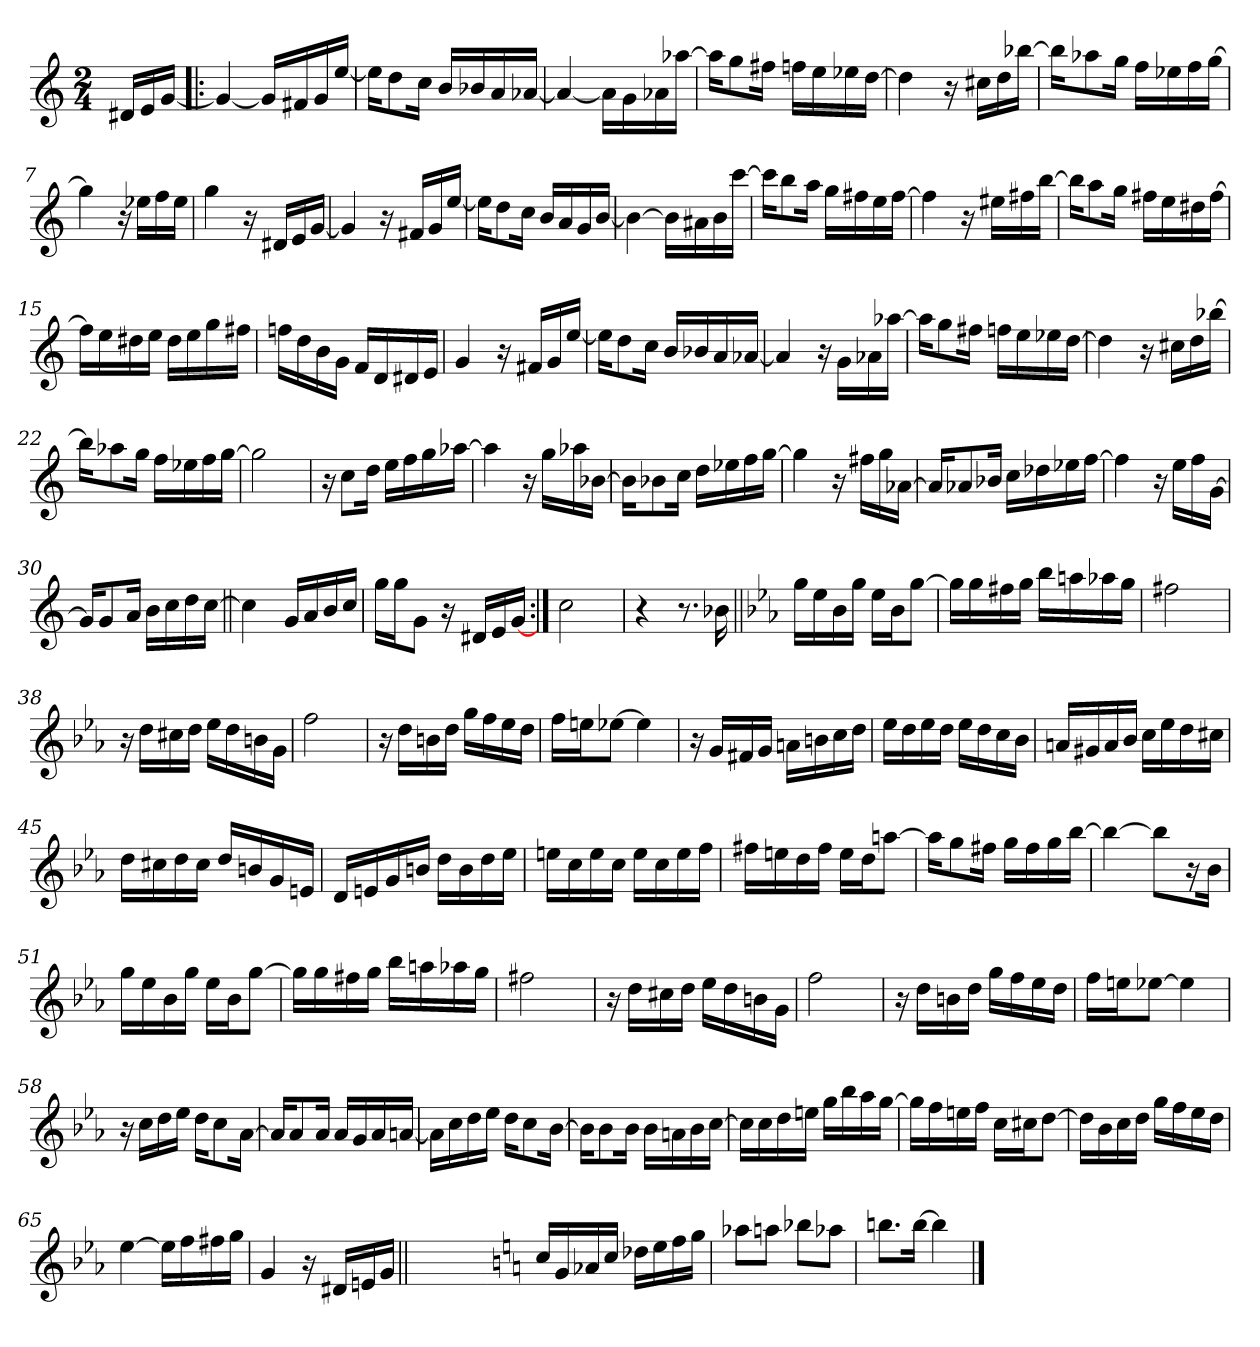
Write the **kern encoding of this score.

**kern
*part1
*staff1
*clefG2
*k[]
*C:
*M2/4
=
16d#X/LL
16e/
[16g/JJ
=1!|:
4g/_
16g/LL]
16f#X/
16g/
[16ee/JJ
=2
16ee\KL]
8dd\
16cc\Jk
16b/LL
16b-X/
16a/
[16a-X/JJ
=3
4a-/_
16a-\LL]
16g\
16a-X\
[16aa-X\JJ
=4
16aa-\KL]
8gg\
16ff#X\Jk
16ffn\LL
16ee\
16ee-X\
[16dd\JJ
!!LO:LB:g=z
=5
4dd\]
16r
16cc#X\LL
16dd\
[16bb-X\JJ
=6
16bb-\KL]
8aa-X\
16gg\Jk
16ff\LL
16ee-X\
16ff\
[16gg\JJ
=7
4gg\]
16r
16ee-X\LL
16ff\
16ee-\JJ
=8
4gg\
16r
16d#X/LL
16e/
[16g/JJ
=9
4g/]
16r
16f#X/LL
16g/
[16ee/JJ
!!LO:LB:g=z
=10
16ee\KL]
8dd\
16cc\Jk
16b/LL
16a/
16g/
[16b/JJ
=11
4b\_
16b\LL]
16a#X\
16b\
[16ccc\JJ
=12
16ccc\KL]
8bb\
16aa\Jk
16gg\LL
16ff#X\
16ee\
[16ff#\JJ
=13
4ff#\]
16r
16ee#X\LL
16ff#X\
[16bb\JJ
!!LO:LB:g=z
=14
16bb\KL]
8aa\
16gg\Jk
16ff#X\LL
16ee\
16dd#X\
[16ff#\JJ
=15
16ff#\LL]
16ee\
16dd#X\
16ee\JJ
16dd#\LL
16ee\
16gg\
16ff#X\JJ
=16
16ffn\LL
16dd\
16b\
16g\JJ
16f/LL
16d/
16d#X/
16e/JJ
=17
4g/
16r
16f#X/LL
16g/
[16ee/JJ
!!LO:LB:g=z
=18
16ee\KL]
8dd\
16cc\Jk
16b/LL
16b-X/
16a/
[16a-X/JJ
=19
4a-/]
16r
16g\LL
16a-X\
[16aa-X\JJ
=20
16aa-\KL]
8gg\
16ff#X\Jk
16ffn\LL
16ee\
16ee-X\
[16dd\JJ
=21
4dd\]
16r
16cc#X\LL
16dd\
[16bb-X\JJ
!!LO:LB:g=z
=22
16bb-\KL]
8aa-X\
16gg\Jk
16ff\LL
16ee-X\
16ff\
[16gg\JJ
=23
2gg\]
=24
16r
8cc\L
16dd\Jk
16ee\LL
16ff\
16gg\
[16aa-X\JJ
=25
4aa-\]
16r
16gg\LL
16aa-X\
[16b-X\JJ
!!LO:LB:g=z
=26
16b-\KL]
8b-X\
16cc\Jk
16dd\LL
16ee-X\
16ff\
[16gg\JJ
=27
4gg\]
16r
16ff#X\LL
16gg\
[16a-X\JJ
=28
16a-/KL]
8a-X/
16b-X/Jk
16cc\LL
16dd-X\
16ee-X\
[16ff\JJ
=29
4ff\]
16r
16ee\LL
16ff\
[16g\JJ
!!LO:LB:g=z
=30
16g/KL]
8g/
16a/Jk
16b\LL
16cc\
16dd\
[16cc\JJ
=31||
4cc\]
16g/LL
16a/
16b/
16cc/JJ
=32
16gg\LL
16gg\J
8g\J
16r
16d#X/LL
16e/
[16g/JJ
=33:|!
2cc\
=34
4r
8.r
16b-X\
!!LO:LB:g=z
=35||
*k[b-e-a-]
*E-:
16gg\LL
16ee-\
16b-\
16gg\JJ
16ee-\LL
16b-\J
[8gg\J
=36
16gg\LL]
16gg\
16ff#X\
16gg\JJ
16bb-\LL
16aan\
16aa-X\
16gg\JJ
=37
2ff#X\
=38
16r
16dd\LL
16cc#X\
16dd\JJ
16ee-\LL
16dd\
16bn\
16g\JJ
=39
2ff\
!!LO:PB:g=z
=40
16r
16dd\LL
16bn\
16dd\JJ
16gg\LL
16ff\
16ee-\
16dd\JJ
=41
16ff\LL
16een\J
[8ee-X\J
4ee-\]
=42
16r
16g/LL
16f#X/
16g/JJ
16an\LL
16bn\
16cc\
16dd\JJ
=43
16ee-\LL
16dd\
16ee-\
16dd\JJ
16ee-\LL
16dd\
16cc\
16b-\JJ
!!LO:LB:g=z
=44
16an/LL
16g#X/
16a/
16b-/JJ
16cc\LL
16ee-\
16dd\
16cc#X\JJ
=45
16dd\LL
16cc#X\
16dd\
16cc#\JJ
16dd/LL
16bn/
16g/
16en/JJ
=46
16d/LL
16en/
16g/
16bn/JJ
16dd\LL
16b\
16dd\
16ee-\JJ
=47
16een\LL
16cc\
16ee\
16cc\JJ
16ee\LL
16cc\
16ee\
16ff\JJ
!!LO:LB:g=z
=48
16ff#X\LL
16een\
16dd\
16ff#\JJ
16ee\LL
16dd\J
[8aan\J
=49
16aa\KL]
8gg\
16ff#X\Jk
16gg\LL
16ff#\
16gg\
[16bb-\JJ
=50
4bb-\_
8bb-\L]
16r
16b-\Jk
=51
16gg\LL
16ee-\
16b-\
16gg\JJ
16ee-\LL
16b-\J
[8gg\J
!!LO:LB:g=z
=52
16gg\LL]
16gg\
16ff#X\
16gg\JJ
16bb-\LL
16aan\
16aa-X\
16gg\JJ
=53
2ff#X\
=54
16r
16dd\LL
16cc#X\
16dd\JJ
16ee-\LL
16dd\
16bn\
16g\JJ
=55
2ff\
!!LO:LB:g=z
=56
16r
16dd\LL
16bn\
16dd\JJ
16gg\LL
16ff\
16ee-\
16dd\JJ
=57
16ff\LL
16een\J
[8ee-X\J
4ee-\]
=58
16r
16cc\LL
16dd\
16ee-\JJ
16dd\KL
8cc\
[16a-\Jk
=59
16a-/KL]
8a-/
16a-/Jk
16a-/LL
16g/
16a-/
[16an/JJ
!!LO:LB:g=z
=60
16a\LL]
16cc\
16dd\
16ee-\JJ
16dd\KL
8cc\
[16b-\Jk
=61
16b-\KL]
8b-\
16b-\Jk
16b-\LL
16an\
16b-\
[16cc\JJ
=62
16cc\LL]
16cc\
16dd\
16een\JJ
16gg\LL
16bb-\
16aa-\
[16gg\JJ
=63
16gg\LL]
16ff\
16een\
16ff\JJ
16cc\LL
16cc#X\J
[8dd\J
!!LO:LB:g=z
=64
16dd\LL]
16b-\
16cc\
16dd\JJ
16gg\LL
16ff\
16ee-\
16dd\JJ
=65
[4ee-\
16ee-\LL]
16ff\
16ff#X\
16gg\JJ
=66
4g/
16r
16d#X/LL
16en/
16g/JJ
=66X1||
*stria0
2ryy
!!LO:LB:g=z
=67-
*stria5
*k[]
*C:
16cc/LL
16g/
16a-X/
16cc/JJ
16dd-X\LL
16ee\
16ff\
16gg\JJ
=68
8aa-X\L
8aan\J
8bb-X\L
8aa-X\J
=69
8.bbn\L
[16bb\Jk
4bb\]
==
*-
